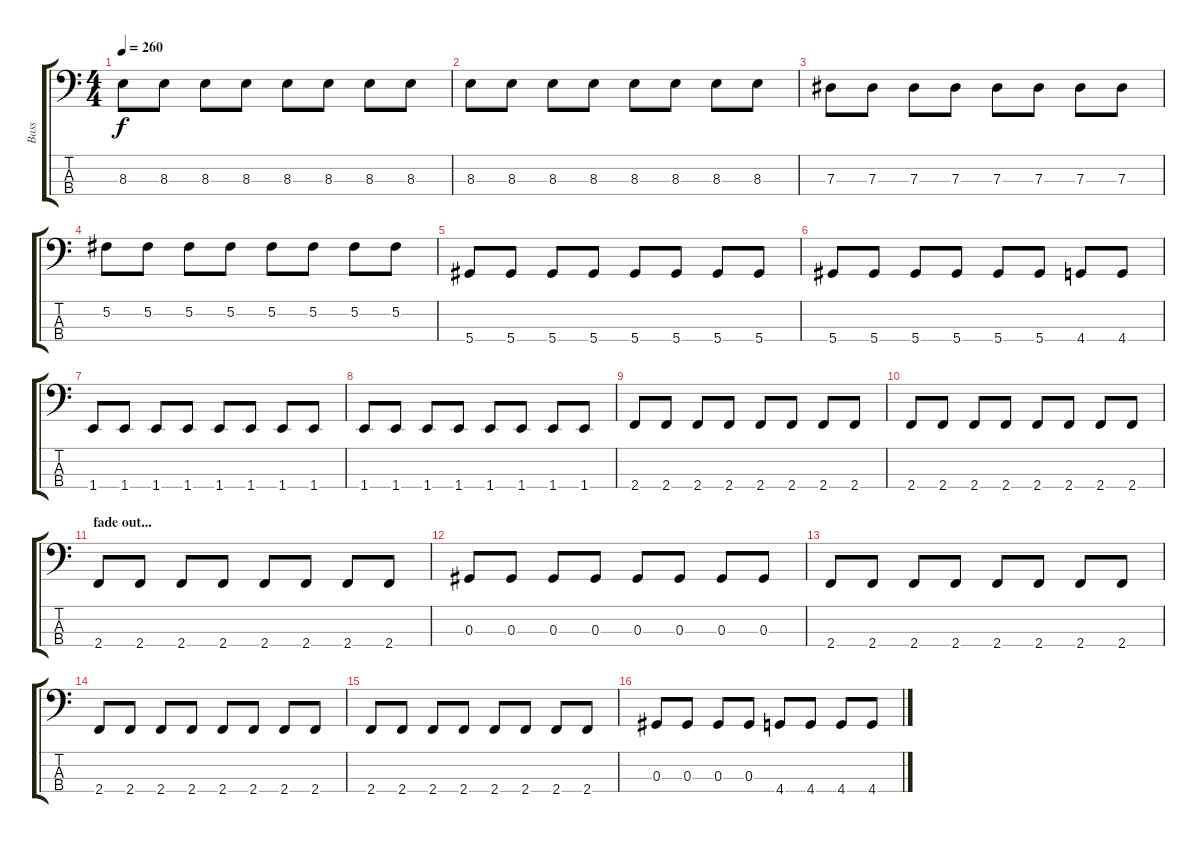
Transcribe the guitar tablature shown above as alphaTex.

\track ("Bass" "Bass") {instrument electricbasspick}
\staff {score tabs}
\tuning (Gb2 Db2 Ab1 Eb1) {hide}
\ts (4 4)
\tempo 260
\clef f4
\ks c
8.3.8{dy f} 8.3.8 8.3.8 8.3.8 8.3.8 8.3.8 8.3.8 8.3.8 |
8.3.8 8.3.8 8.3.8 8.3.8 8.3.8 8.3.8 8.3.8 8.3.8 |
7.3.8 7.3.8 7.3.8 7.3.8 7.3.8 7.3.8 7.3.8 7.3.8 |
5.2.8 5.2.8 5.2.8 5.2.8 5.2.8 5.2.8 5.2.8 5.2.8 |
5.4.8 5.4.8 5.4.8 5.4.8 5.4.8 5.4.8 5.4.8 5.4.8 |
5.4.8 5.4.8 5.4.8 5.4.8 5.4.8 5.4.8 4.4.8 4.4.8 |
1.4.8 1.4.8 1.4.8 1.4.8 1.4.8 1.4.8 1.4.8 1.4.8 |
1.4.8 1.4.8 1.4.8 1.4.8 1.4.8 1.4.8 1.4.8 1.4.8 |
2.4.8 2.4.8 2.4.8 2.4.8 2.4.8 2.4.8 2.4.8 2.4.8 |
2.4.8 2.4.8 2.4.8 2.4.8 2.4.8 2.4.8 2.4.8 2.4.8 |
\section ("" "fade out...")
2.4.8 2.4.8 2.4.8 2.4.8 2.4.8 2.4.8 2.4.8 2.4.8 |
0.3.8 0.3.8 0.3.8 0.3.8 0.3.8 0.3.8 0.3.8 0.3.8 |
2.4.8 2.4.8 2.4.8 2.4.8 2.4.8 2.4.8 2.4.8 2.4.8 |
2.4.8 2.4.8 2.4.8 2.4.8 2.4.8 2.4.8 2.4.8 2.4.8 |
2.4.8 2.4.8 2.4.8 2.4.8 2.4.8 2.4.8 2.4.8 2.4.8 |
0.3.8 0.3.8 0.3.8 0.3.8 4.4.8 4.4.8 4.4.8 4.4.8
